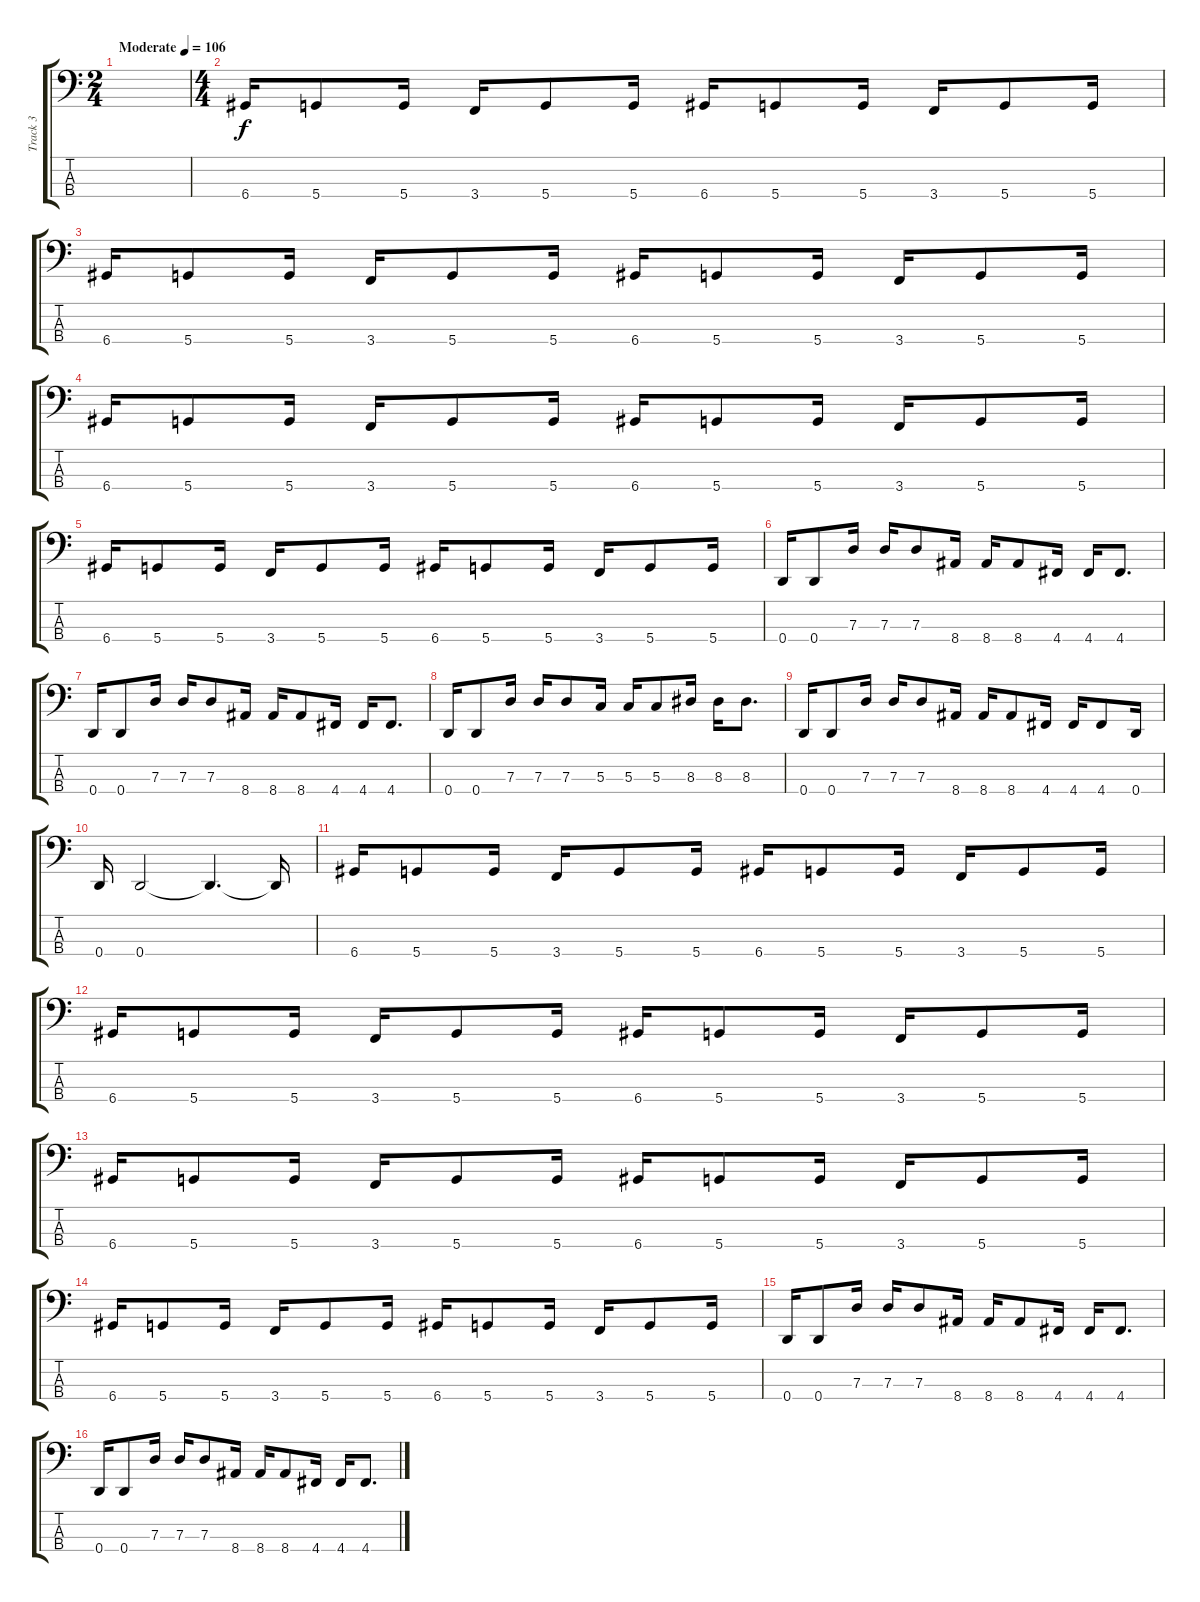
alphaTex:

\track ("Track 3" "Track 3") {instrument electricbassfinger}
\staff {score tabs}
\tuning (F2 C2 G1 D1) {hide}
\ts (2 4)
\tempo (106 "Moderate")
\clef f4
\ks c
|
\ts (4 4)
6.4.16 5.4.8 5.4.16 3.4.16 5.4.8 5.4.16 6.4.16 5.4.8 5.4.16 3.4.16 5.4.8 5.4.16 |
6.4.16 5.4.8 5.4.16 3.4.16 5.4.8 5.4.16 6.4.16 5.4.8 5.4.16 3.4.16 5.4.8 5.4.16 |
6.4.16 5.4.8 5.4.16 3.4.16 5.4.8 5.4.16 6.4.16 5.4.8 5.4.16 3.4.16 5.4.8 5.4.16 |
6.4.16 5.4.8 5.4.16 3.4.16 5.4.8 5.4.16 6.4.16 5.4.8 5.4.16 3.4.16 5.4.8 5.4.16 |
0.4.16 0.4.8 7.3.16 7.3.16 7.3.8 8.4.16 8.4.16 8.4.8 4.4.16 4.4.16 4.4.8{d} |
0.4.16 0.4.8 7.3.16 7.3.16 7.3.8 8.4.16 8.4.16 8.4.8 4.4.16 4.4.16 4.4.8{d} |
0.4.16 0.4.8 7.3.16 7.3.16 7.3.8 5.3.16 5.3.16 5.3.8 8.3.16 8.3.16 8.3.8{d} |
0.4.16 0.4.8 7.3.16 7.3.16 7.3.8 8.4.16 8.4.16 8.4.8 4.4.16 4.4.16 4.4.8 0.4.16 |
0.4.16 0.4.2 0.4{t}.4{d} 0.4{t}.16 |
6.4.16 5.4.8 5.4.16 3.4.16 5.4.8 5.4.16 6.4.16 5.4.8 5.4.16 3.4.16 5.4.8 5.4.16 |
6.4.16 5.4.8 5.4.16 3.4.16 5.4.8 5.4.16 6.4.16 5.4.8 5.4.16 3.4.16 5.4.8 5.4.16 |
6.4.16 5.4.8 5.4.16 3.4.16 5.4.8 5.4.16 6.4.16 5.4.8 5.4.16 3.4.16 5.4.8 5.4.16 |
6.4.16 5.4.8 5.4.16 3.4.16 5.4.8 5.4.16 6.4.16 5.4.8 5.4.16 3.4.16 5.4.8 5.4.16 |
0.4.16 0.4.8 7.3.16 7.3.16 7.3.8 8.4.16 8.4.16 8.4.8 4.4.16 4.4.16 4.4.8{d} |
0.4.16 0.4.8 7.3.16 7.3.16 7.3.8 8.4.16 8.4.16 8.4.8 4.4.16 4.4.16 4.4.8{d}
